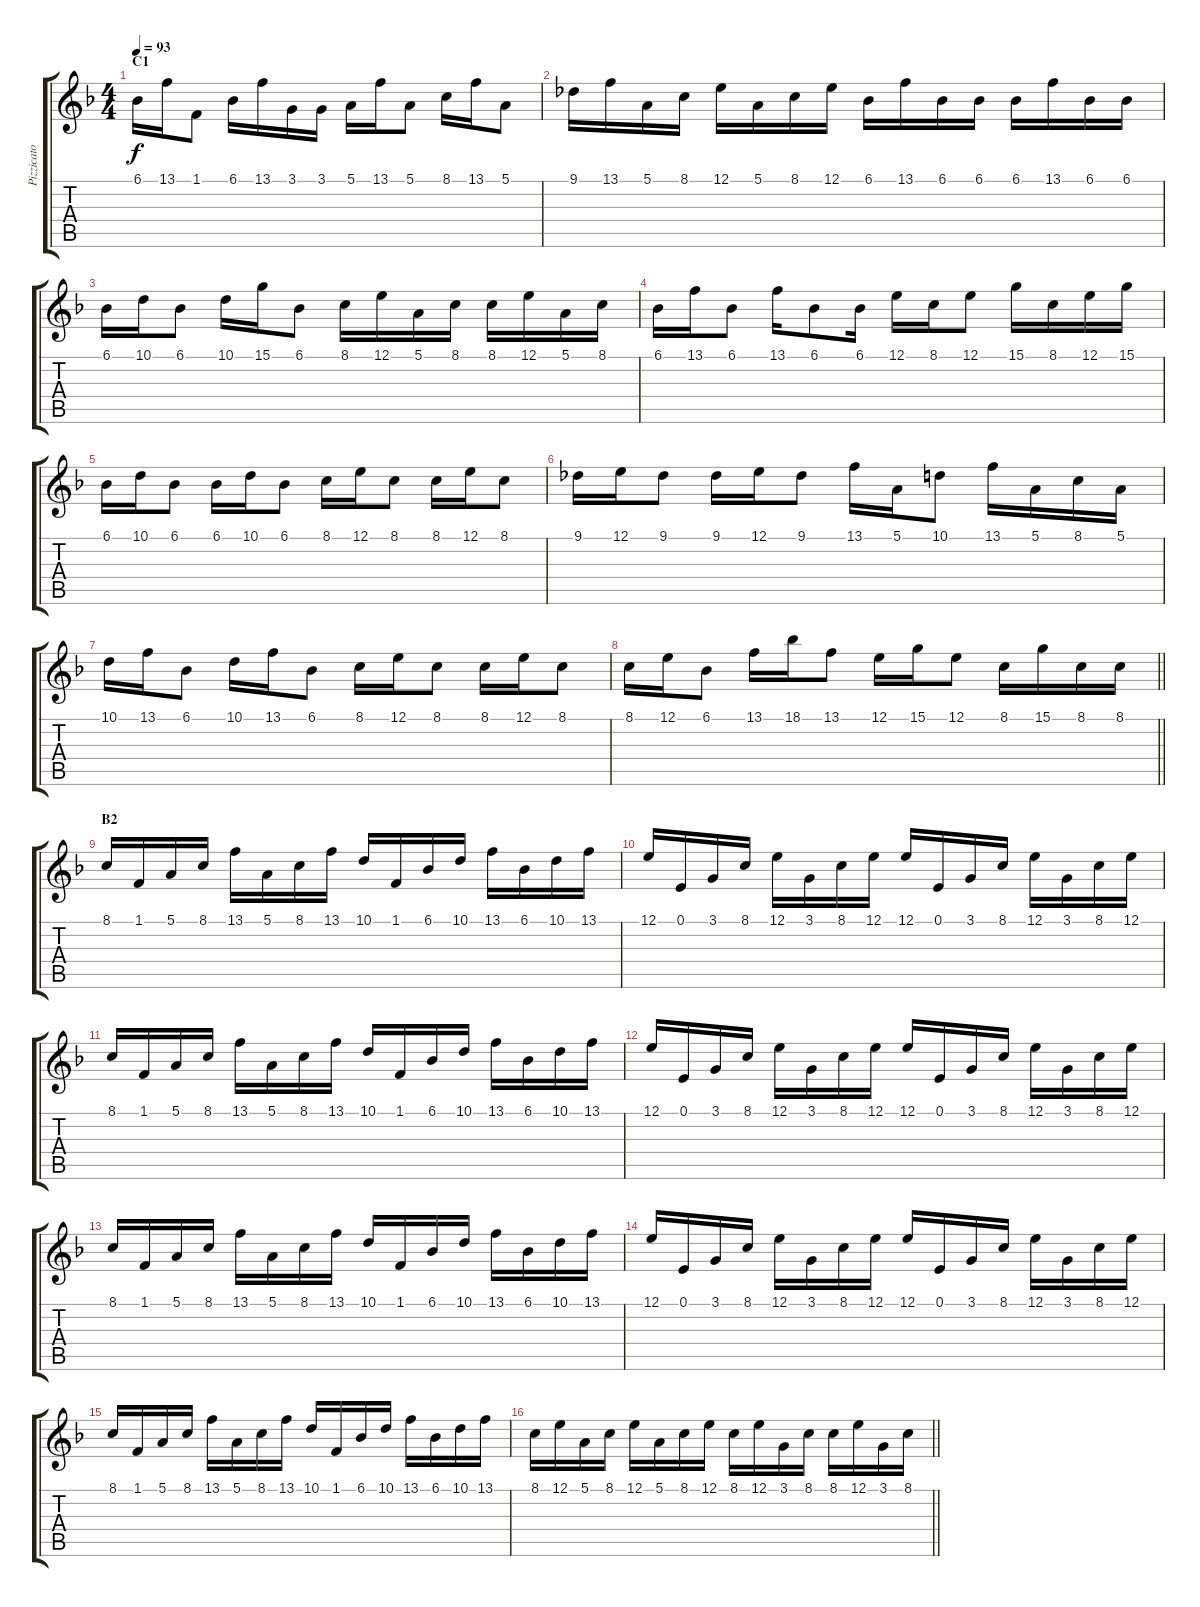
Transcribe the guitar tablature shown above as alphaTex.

\track ("Pizzicato Strings" "Pizzicato ") {instrument pizzicatostrings}
\staff {score tabs}
\tuning (E4 B3 G3 D3 A2 E2) {hide}
\ts (4 4)
\section ("" "C1")
\tempo 93
\clef g2
\ks f
6.1.16{dy f} 13.1.16 1.1.8 6.1.16 13.1.16 3.1.16 3.1.16 5.1.16 13.1.16 5.1.8 8.1.16 13.1.16 5.1.8 |
9.1.16 13.1.16 5.1.16 8.1.16 12.1.16 5.1.16 8.1.16 12.1.16 6.1.16 13.1.16 6.1.16 6.1.16 6.1.16 13.1.16 6.1.16 6.1.16 |
6.1.16 10.1.16 6.1.8 10.1.16 15.1.16 6.1.8 8.1.16 12.1.16 5.1.16 8.1.16 8.1.16 12.1.16 5.1.16 8.1.16 |
6.1.16 13.1.16 6.1.8 13.1.16 6.1.8 6.1.16 12.1.16 8.1.16 12.1.8 15.1.16 8.1.16 12.1.16 15.1.16 |
6.1.16 10.1.16 6.1.8 6.1.16 10.1.16 6.1.8 8.1.16 12.1.16 8.1.8 8.1.16 12.1.16 8.1.8 |
9.1.16 12.1.16 9.1.8 9.1.16 12.1.16 9.1.8 13.1.16 5.1.16 10.1.8 13.1.16 5.1.16 8.1.16 5.1.16 |
10.1.16 13.1.16 6.1.8 10.1.16 13.1.16 6.1.8 8.1.16 12.1.16 8.1.8 8.1.16 12.1.16 8.1.8 |
\barLineRight lightlight
8.1.16 12.1.16 6.1.8 13.1.16 18.1.16 13.1.8 12.1.16 15.1.16 12.1.8 8.1.16 15.1.16 8.1.16 8.1.16 |
\section ("" "B2")
8.1.16 1.1.16 5.1.16 8.1.16 13.1.16 5.1.16 8.1.16 13.1.16 10.1.16 1.1.16 6.1.16 10.1.16 13.1.16 6.1.16 10.1.16 13.1.16 |
12.1.16 0.1.16 3.1.16 8.1.16 12.1.16 3.1.16 8.1.16 12.1.16 12.1.16 0.1.16 3.1.16 8.1.16 12.1.16 3.1.16 8.1.16 12.1.16 |
8.1.16 1.1.16 5.1.16 8.1.16 13.1.16 5.1.16 8.1.16 13.1.16 10.1.16 1.1.16 6.1.16 10.1.16 13.1.16 6.1.16 10.1.16 13.1.16 |
12.1.16 0.1.16 3.1.16 8.1.16 12.1.16 3.1.16 8.1.16 12.1.16 12.1.16 0.1.16 3.1.16 8.1.16 12.1.16 3.1.16 8.1.16 12.1.16 |
8.1.16 1.1.16 5.1.16 8.1.16 13.1.16 5.1.16 8.1.16 13.1.16 10.1.16 1.1.16 6.1.16 10.1.16 13.1.16 6.1.16 10.1.16 13.1.16 |
12.1.16 0.1.16 3.1.16 8.1.16 12.1.16 3.1.16 8.1.16 12.1.16 12.1.16 0.1.16 3.1.16 8.1.16 12.1.16 3.1.16 8.1.16 12.1.16 |
8.1.16 1.1.16 5.1.16 8.1.16 13.1.16 5.1.16 8.1.16 13.1.16 10.1.16 1.1.16 6.1.16 10.1.16 13.1.16 6.1.16 10.1.16 13.1.16 |
\barLineRight lightlight
8.1.16 12.1.16 5.1.16 8.1.16 12.1.16 5.1.16 8.1.16 12.1.16 8.1.16 12.1.16 3.1.16 8.1.16 8.1.16 12.1.16 3.1.16 8.1.16
